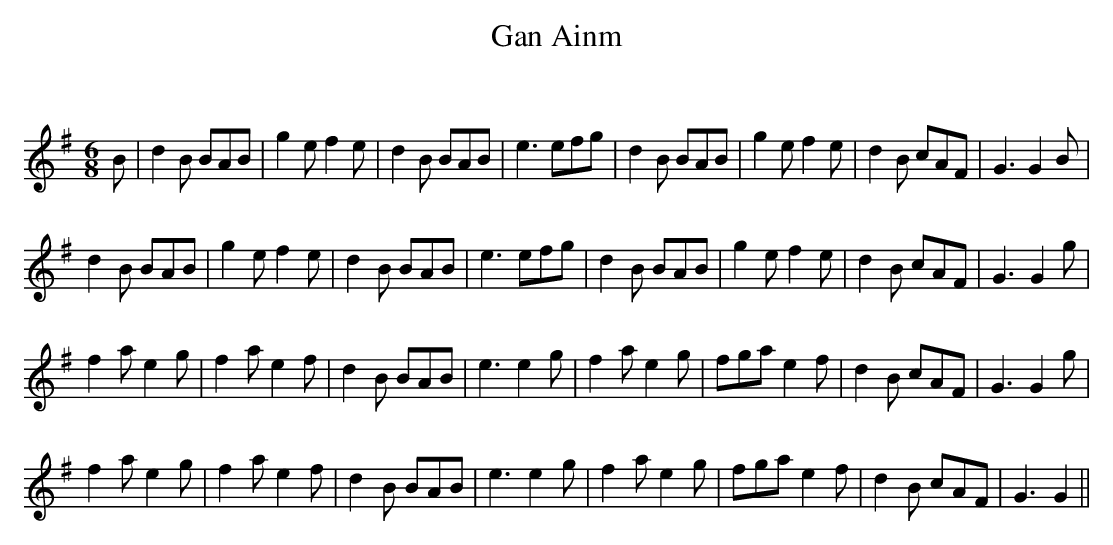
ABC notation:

X:1
T: Gan Ainm
C:
Q:180
K:G
M:6/8
L:1/16
B2|d4B2 B2A2B2|g4e2 f4e2|d4B2 B2A2B2|e6 e2f2g2|d4B2 B2A2B2|g4e2 f4e2|d4B2 c2A2F2|G6 G4B2|
d4B2 B2A2B2|g4e2 f4e2|d4B2 B2A2B2|e6 e2f2g2|d4B2 B2A2B2|g4e2 f4e2|d4B2 c2A2F2|G6G4g2|
f4a2 e4g2|f4a2 e4f2|d4B2 B2A2B2|e6 e4g2|f4a2 e4g2|f2g2a2 e4f2|d4B2 c2A2F2|G6G4g2|
f4a2 e4g2|f4a2 e4f2|d4B2 B2A2B2|e6 e4g2|f4a2 e4g2|f2g2a2 e4f2|d4B2 c2A2F2|G6G4||
